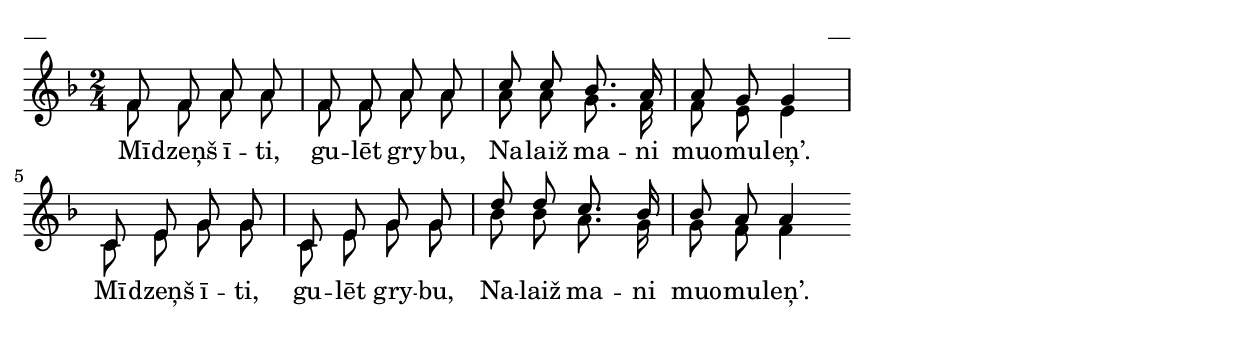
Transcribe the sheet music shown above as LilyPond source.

\version "2.13.16"
%\header {
%    title = "Mīdzeņš īt(i), gulēt grybu"
%}
\paper {
line-width = 14\cm
left-margin = 0.4\cm
between-system-padding = 0.1\cm
between-system-space = 0.1\cm
}
\layout {
indent = #0
ragged-last = ##f
}

voiceA = \relative c' {
\clef "treble"
\key f \major
\time 2/4
f8 f a a | f8 f a a | c8 c bes8. a16 | a8 g g4
c,8 e g g | c,8 e g g | d'8 d c8. bes16 | bes8 a a4
\bar "\."
} 

lyricA = \lyricmode {
Mī -- dzeņš ī -- ti, gu -- lēt gry -- bu,
Na -- laiž ma -- ni muo -- mu -- leņ’.
Mī -- dzeņš ī -- ti, gu -- lēt gry -- bu,
Na -- laiž ma -- ni muo -- mu -- leņ’.
} 


voiceB = \relative c' {
\clef "treble"
\key f \major
\time 2/4
f8 f a a | f8 f a a | a8 a g8. f16 | f8 e e4
c8 e g g | c,8 e g g | bes8 bes a8. g16 | g8 f f4
} 


fullScore = <<
\new Staff {
<<
\new Voice = "voiceA" { \voiceOne \autoBeamOff \voiceA }
\lyricsto "voiceA" \new Lyrics \lyricA
\new Voice = "voiceB" { \voiceTwo \autoBeamOff \voiceB }
>>
}
>>

\score {
\fullScore
\header { piece = "__" opus = "__" }
}
\markup { \with-color #(x11-color 'white) \sans \smaller "__" }
\score {
\unfoldRepeats
\fullScore
\midi {
\context { \Staff \remove "Staff_performer" }
\context { \Voice \consists "Staff_performer" }
}
}


